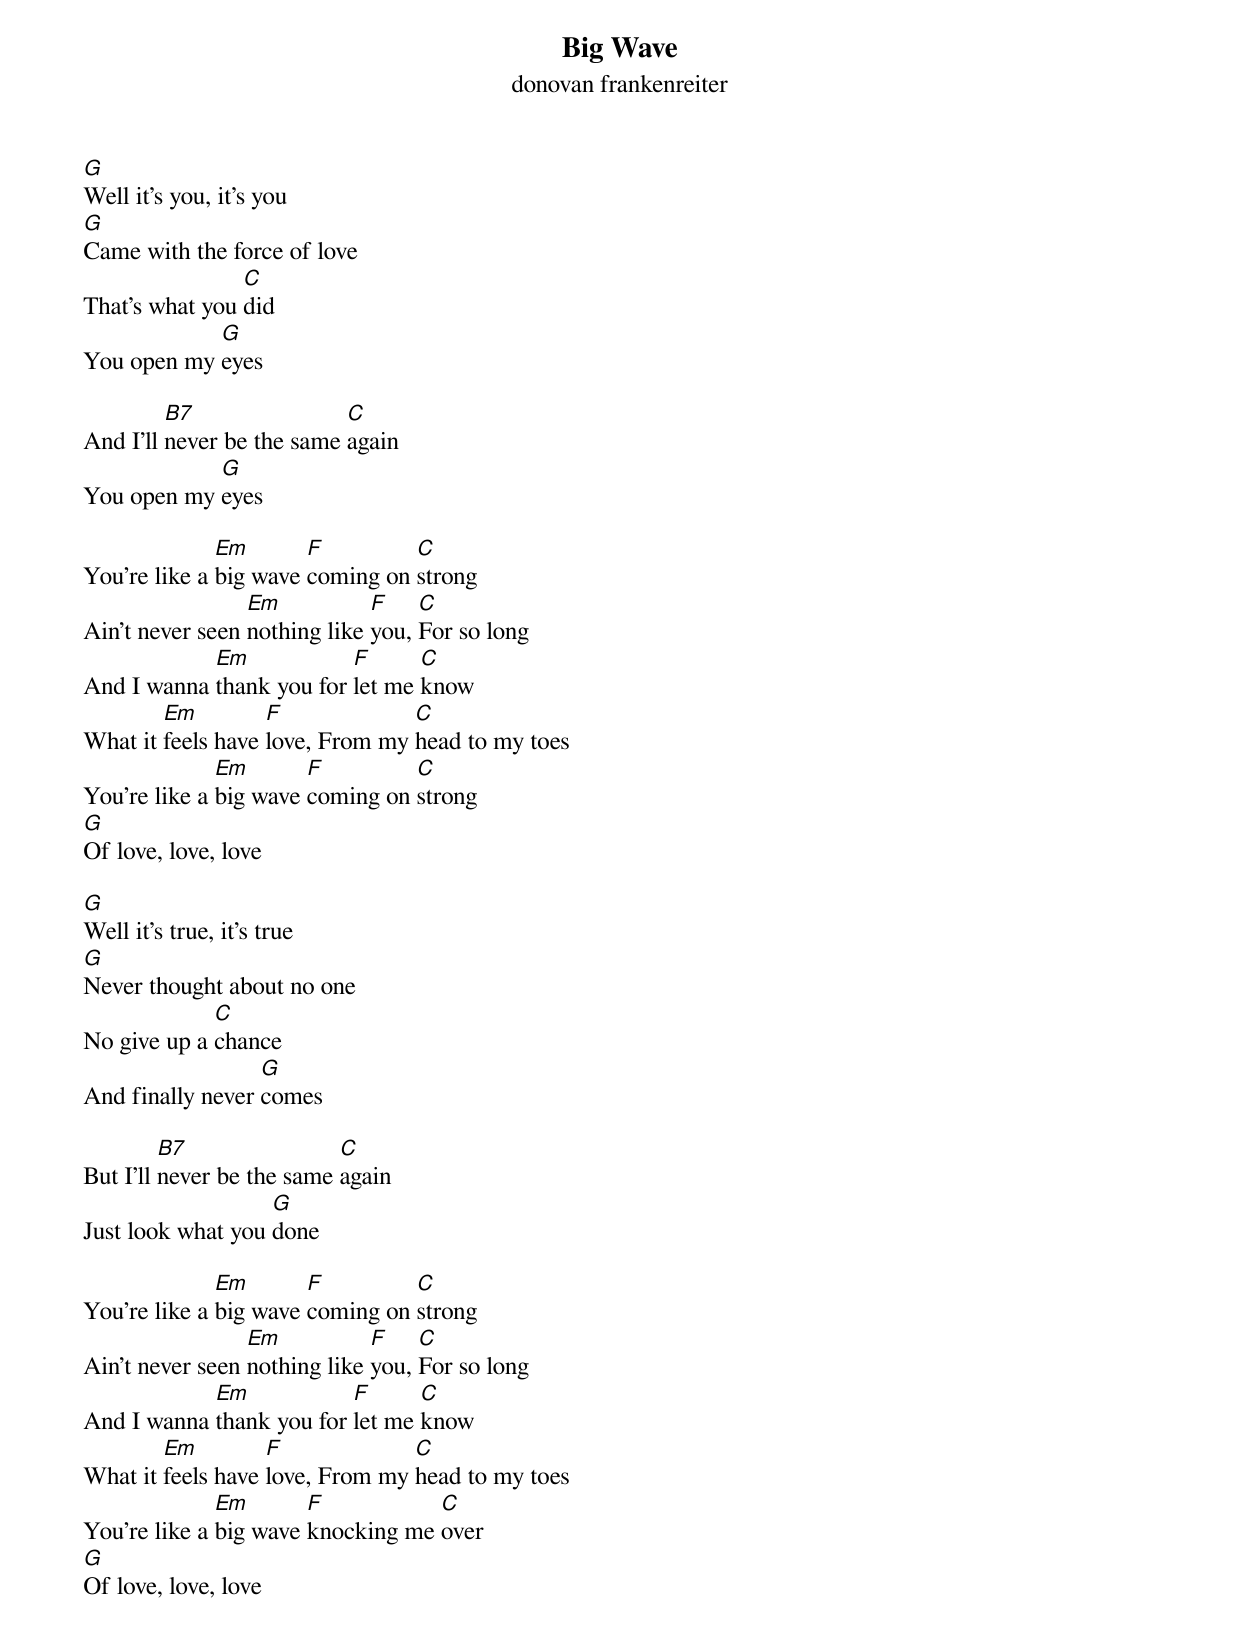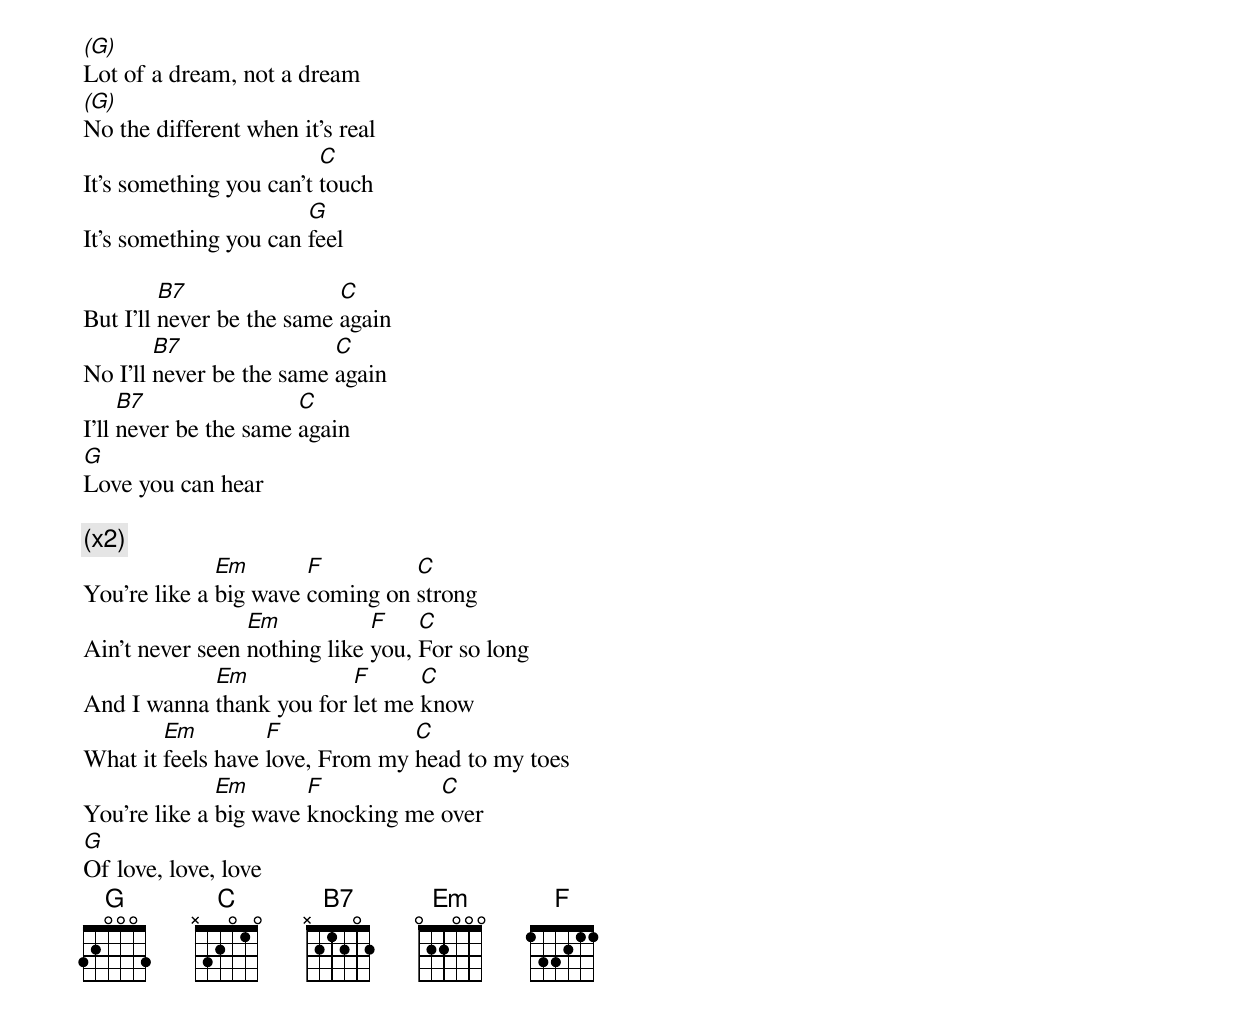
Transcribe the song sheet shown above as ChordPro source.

{title: Big Wave}
{subtitle: donovan frankenreiter}

[G]Well it's you, it's you
[G]Came with the force of love
That's what you [C]did
You open my [G]eyes

And I'll [B7]never be the same [C]again
You open my [G]eyes

You're like a [Em]big wave [F]coming on [C]strong
Ain't never seen [Em]nothing like [F]you, [C]For so long
And I wanna [Em]thank you for [F]let me [C]know
What it [Em]feels have [F]love, From my [C]head to my toes
You're like a [Em]big wave [F]coming on [C]strong
[G]Of love, love, love

[G]Well it's true, it's true
[G]Never thought about no one
No give up a [C]chance
And finally never [G]comes

But I'll [B7]never be the same [C]again
Just look what you [G]done

You're like a [Em]big wave [F]coming on [C]strong
Ain't never seen [Em]nothing like [F]you, [C]For so long
And I wanna [Em]thank you for [F]let me [C]know
What it [Em]feels have [F]love, From my [C]head to my toes
You're like a [Em]big wave [F]knocking me [C]over
[G]Of love, love, love

[(G)]Lot of a dream, not a dream
[(G)]No the different when it's real
It's something you can't [C]touch
It's something you can [G]feel

But I'll [B7]never be the same [C]again
No I'll [B7]never be the same [C]again
I'll [B7]never be the same [C]again
[G]Love you can hear

{c:(x2)}
You're like a [Em]big wave [F]coming on [C]strong
Ain't never seen [Em]nothing like [F]you, [C]For so long
And I wanna [Em]thank you for [F]let me [C]know
What it [Em]feels have [F]love, From my [C]head to my toes
You're like a [Em]big wave [F]knocking me [C]over
[G]Of love, love, love
